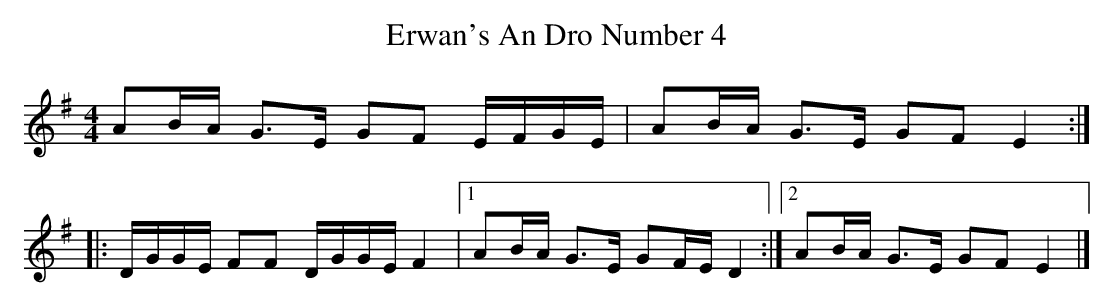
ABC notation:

X:1
T:Erwan's An Dro Number 4
M:4/4
L:1/8
K:G
AB/A/ G>E GF E/F/G/E/ | AB/A/ G>E GF E2 ::
D/G/G/E/ FF D/G/G/E/ F2 |1 AB/A/ G>E GF/E/D2 :|2 AB/A/ G>E GFE2 |]
